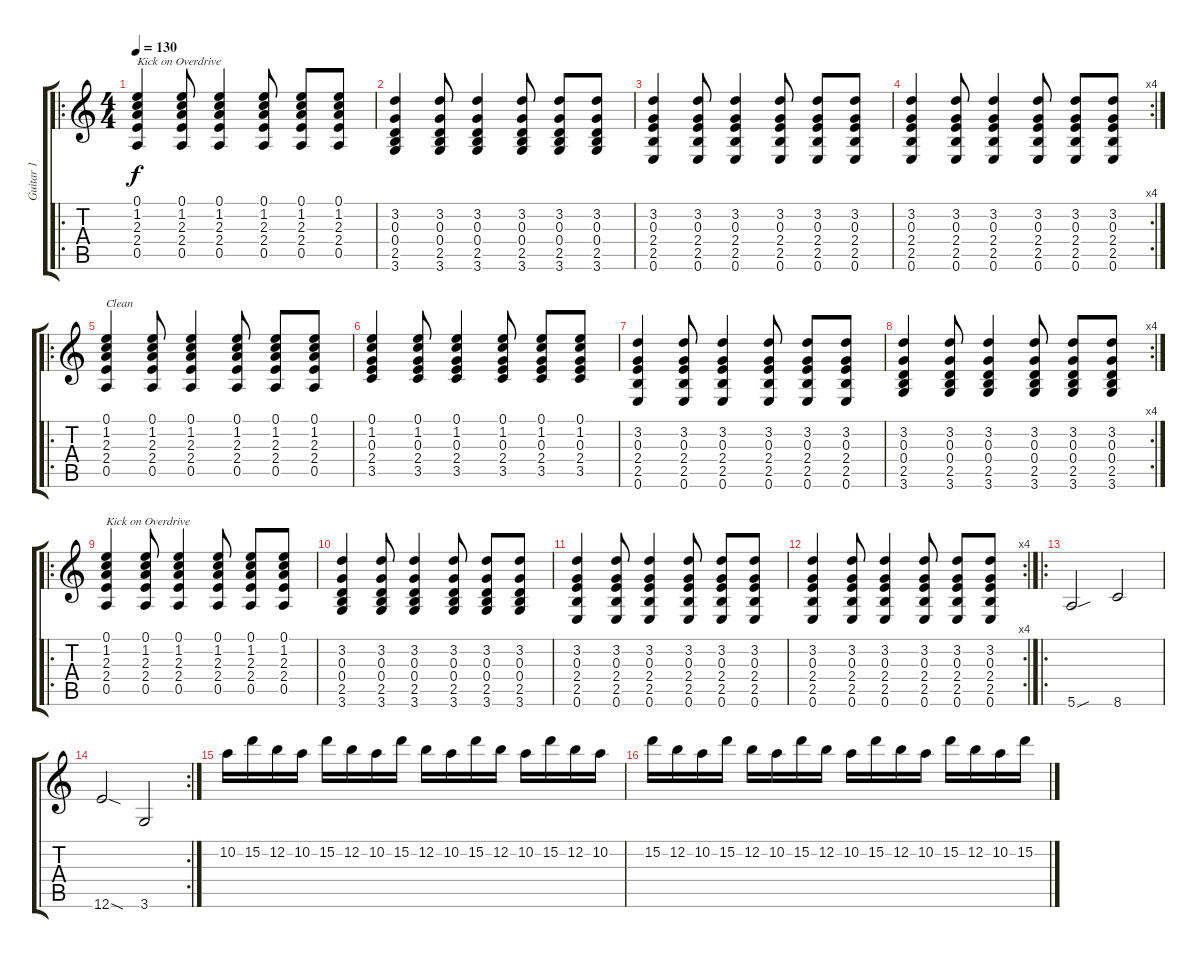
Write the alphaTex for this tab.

\track ("Guitar 1" "Guitar 1") {instrument acousticguitarnylon}
\staff {score tabs}
\tuning (E4 B3 G3 D3 A2 E2) {hide}
\ro
\ts (4 4)
\tempo 130
\clef g2
\ks c
(0.1 1.2 2.3 2.4 0.5).4{txt "Kick on Overdrive" dy f instrument overdrivenguitar} (0.1 1.2 2.3 2.4 0.5).8 (0.1 1.2 2.3 2.4 0.5).4 (0.1 1.2 2.3 2.4 0.5).8 (0.1 1.2 2.3 2.4 0.5).8 (0.1 1.2 2.3 2.4 0.5).8 |
(3.2 0.3 0.4 2.5 3.6).4 (3.2 0.3 0.4 2.5 3.6).8 (3.2 0.3 0.4 2.5 3.6).4 (3.2 0.3 0.4 2.5 3.6).8 (3.2 0.3 0.4 2.5 3.6).8 (3.2 0.3 0.4 2.5 3.6).8 |
(3.2 0.3 2.4 2.5 0.6).4 (3.2 0.3 2.4 2.5 0.6).8 (3.2 0.3 2.4 2.5 0.6).4 (3.2 0.3 2.4 2.5 0.6).8 (3.2 0.3 2.4 2.5 0.6).8 (3.2 0.3 2.4 2.5 0.6).8 |
\rc 4
(3.2 0.3 2.4 2.5 0.6).4 (3.2 0.3 2.4 2.5 0.6).8 (3.2 0.3 2.4 2.5 0.6).4 (3.2 0.3 2.4 2.5 0.6).8 (3.2 0.3 2.4 2.5 0.6).8 (3.2 0.3 2.4 2.5 0.6).8 |
\ro
(0.1 1.2 2.3 2.4 0.5).4{txt "Clean" instrument acousticguitarnylon} (0.1 1.2 2.3 2.4 0.5).8 (0.1 1.2 2.3 2.4 0.5).4 (0.1 1.2 2.3 2.4 0.5).8 (0.1 1.2 2.3 2.4 0.5).8 (0.1 1.2 2.3 2.4 0.5).8 |
(0.1 1.2 0.3 2.4 3.5).4 (0.1 1.2 0.3 2.4 3.5).8 (0.1 1.2 0.3 2.4 3.5).4 (0.1 1.2 0.3 2.4 3.5).8 (0.1 1.2 0.3 2.4 3.5).8 (0.1 1.2 0.3 2.4 3.5).8 |
(3.2 0.3 2.4 2.5 0.6).4 (3.2 0.3 2.4 2.5 0.6).8 (3.2 0.3 2.4 2.5 0.6).4 (3.2 0.3 2.4 2.5 0.6).8 (3.2 0.3 2.4 2.5 0.6).8 (3.2 0.3 2.4 2.5 0.6).8 |
\rc 4
(3.2 0.3 0.4 2.5 3.6).4 (3.2 0.3 0.4 2.5 3.6).8 (3.2 0.3 0.4 2.5 3.6).4 (3.2 0.3 0.4 2.5 3.6).8 (3.2 0.3 0.4 2.5 3.6).8 (3.2 0.3 0.4 2.5 3.6).8 |
\ro
(0.1 1.2 2.3 2.4 0.5).4{txt "Kick on Overdrive" instrument overdrivenguitar} (0.1 1.2 2.3 2.4 0.5).8 (0.1 1.2 2.3 2.4 0.5).4 (0.1 1.2 2.3 2.4 0.5).8 (0.1 1.2 2.3 2.4 0.5).8 (0.1 1.2 2.3 2.4 0.5).8 |
(3.2 0.3 0.4 2.5 3.6).4 (3.2 0.3 0.4 2.5 3.6).8 (3.2 0.3 0.4 2.5 3.6).4 (3.2 0.3 0.4 2.5 3.6).8 (3.2 0.3 0.4 2.5 3.6).8 (3.2 0.3 0.4 2.5 3.6).8 |
(3.2 0.3 2.4 2.5 0.6).4 (3.2 0.3 2.4 2.5 0.6).8 (3.2 0.3 2.4 2.5 0.6).4 (3.2 0.3 2.4 2.5 0.6).8 (3.2 0.3 2.4 2.5 0.6).8 (3.2 0.3 2.4 2.5 0.6).8 |
\rc 4
(3.2 0.3 2.4 2.5 0.6).4 (3.2 0.3 2.4 2.5 0.6).8 (3.2 0.3 2.4 2.5 0.6).4 (3.2 0.3 2.4 2.5 0.6).8 (3.2 0.3 2.4 2.5 0.6).8 (3.2 0.3 2.4 2.5 0.6).8 |
\ro
5.6{sou}.2{volume 16} 8.6.2 |
\rc 2
12.6{sod}.2 3.6.2 |
10.2.16{volume 13 instrument overdrivenguitar} 15.2.16 12.2.16 10.2.16 15.2.16 12.2.16 10.2.16 15.2.16 12.2.16 10.2.16 15.2.16 12.2.16 10.2.16 15.2.16 12.2.16 10.2.16 |
15.2.16 12.2.16 10.2.16 15.2.16 12.2.16 10.2.16 15.2.16 12.2.16 10.2.16 15.2.16 12.2.16 10.2.16 15.2.16 12.2.16 10.2.16 15.2.16
